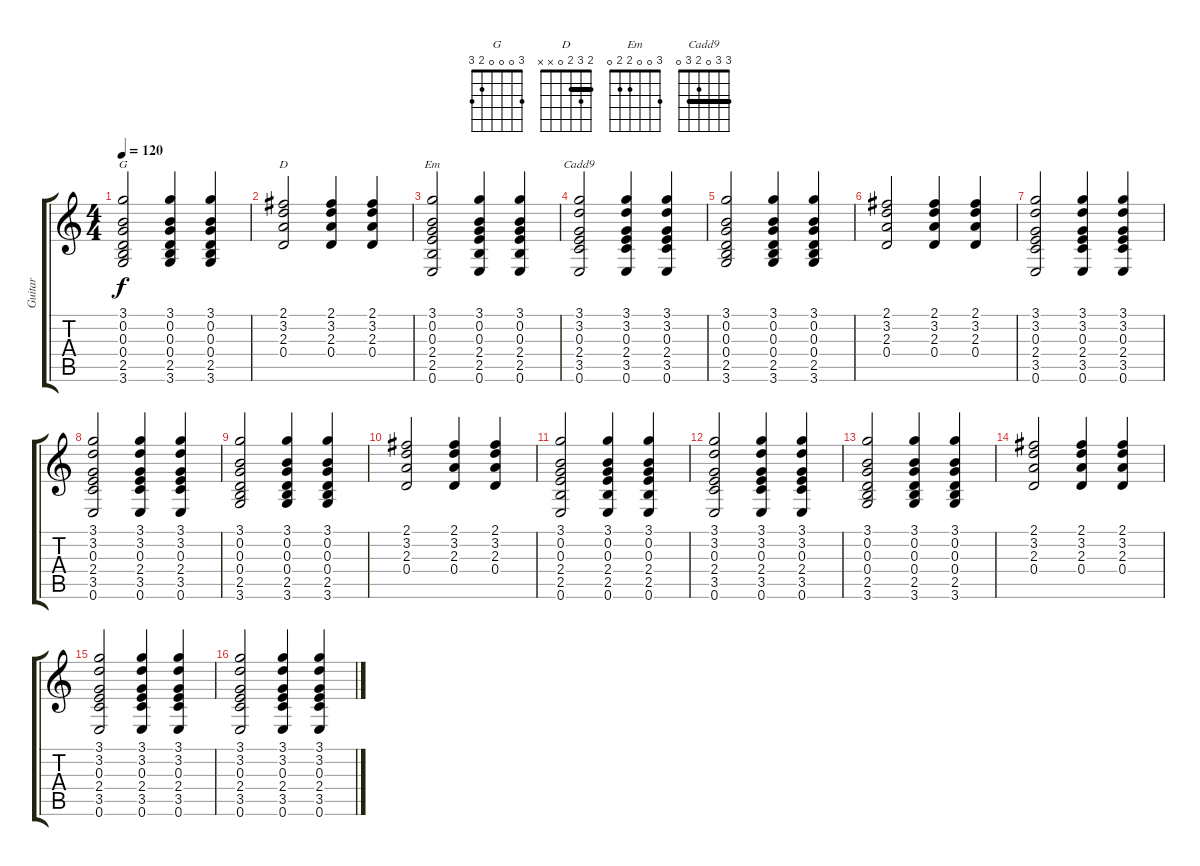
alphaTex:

\track ("Guitar" "Guitar") {instrument acousticguitarnylon}
\staff {score tabs}
\tuning (E4 B3 G3 D3 A2 E2) {hide}
\chord ("G" 3 0 0 0 2 3)
\chord ("D" 2 3 2 0 x x) {barre 2}
\chord ("Em" 3 0 0 2 2 0)
\chord ("Cadd9" 3 3 0 2 3 0) {barre 3}
\ts (4 4)
\tempo 120
\clef g2
\ks c
(3.1 0.2 0.3 0.4 2.5 3.6).2{ch "G" dy f} (3.1 0.2 0.3 0.4 2.5 3.6).4 (3.1 0.2 0.3 0.4 2.5 3.6).4 |
(2.1 3.2 2.3 0.4).2{ch "D"} (2.1 3.2 2.3 0.4).4 (2.1 3.2 2.3 0.4).4 |
(3.1 0.2 0.3 2.4 2.5 0.6).2{ch "Em"} (3.1 0.2 0.3 2.4 2.5 0.6).4 (3.1 0.2 0.3 2.4 2.5 0.6).4 |
(3.1 3.2 0.3 2.4 3.5 0.6).2{ch "Cadd9"} (3.1 3.2 0.3 2.4 3.5 0.6).4 (3.1 3.2 0.3 2.4 3.5 0.6).4 |
(3.1 0.2 0.3 0.4 2.5 3.6).2 (3.1 0.2 0.3 0.4 2.5 3.6).4 (3.1 0.2 0.3 0.4 2.5 3.6).4 |
(2.1 3.2 2.3 0.4).2 (2.1 3.2 2.3 0.4).4 (2.1 3.2 2.3 0.4).4 |
(3.1 3.2 0.3 2.4 3.5 0.6).2 (3.1 3.2 0.3 2.4 3.5 0.6).4 (3.1 3.2 0.3 2.4 3.5 0.6).4 |
(3.1 3.2 0.3 2.4 3.5 0.6).2 (3.1 3.2 0.3 2.4 3.5 0.6).4 (3.1 3.2 0.3 2.4 3.5 0.6).4 |
(3.1 0.2 0.3 0.4 2.5 3.6).2 (3.1 0.2 0.3 0.4 2.5 3.6).4 (3.1 0.2 0.3 0.4 2.5 3.6).4 |
(2.1 3.2 2.3 0.4).2 (2.1 3.2 2.3 0.4).4 (2.1 3.2 2.3 0.4).4 |
(3.1 0.2 0.3 2.4 2.5 0.6).2 (3.1 0.2 0.3 2.4 2.5 0.6).4 (3.1 0.2 0.3 2.4 2.5 0.6).4 |
(3.1 3.2 0.3 2.4 3.5 0.6).2 (3.1 3.2 0.3 2.4 3.5 0.6).4 (3.1 3.2 0.3 2.4 3.5 0.6).4 |
(3.1 0.2 0.3 0.4 2.5 3.6).2 (3.1 0.2 0.3 0.4 2.5 3.6).4 (3.1 0.2 0.3 0.4 2.5 3.6).4 |
(2.1 3.2 2.3 0.4).2 (2.1 3.2 2.3 0.4).4 (2.1 3.2 2.3 0.4).4 |
(3.1 3.2 0.3 2.4 3.5 0.6).2 (3.1 3.2 0.3 2.4 3.5 0.6).4 (3.1 3.2 0.3 2.4 3.5 0.6).4 |
(3.1 3.2 0.3 2.4 3.5 0.6).2 (3.1 3.2 0.3 2.4 3.5 0.6).4 (3.1 3.2 0.3 2.4 3.5 0.6).4
